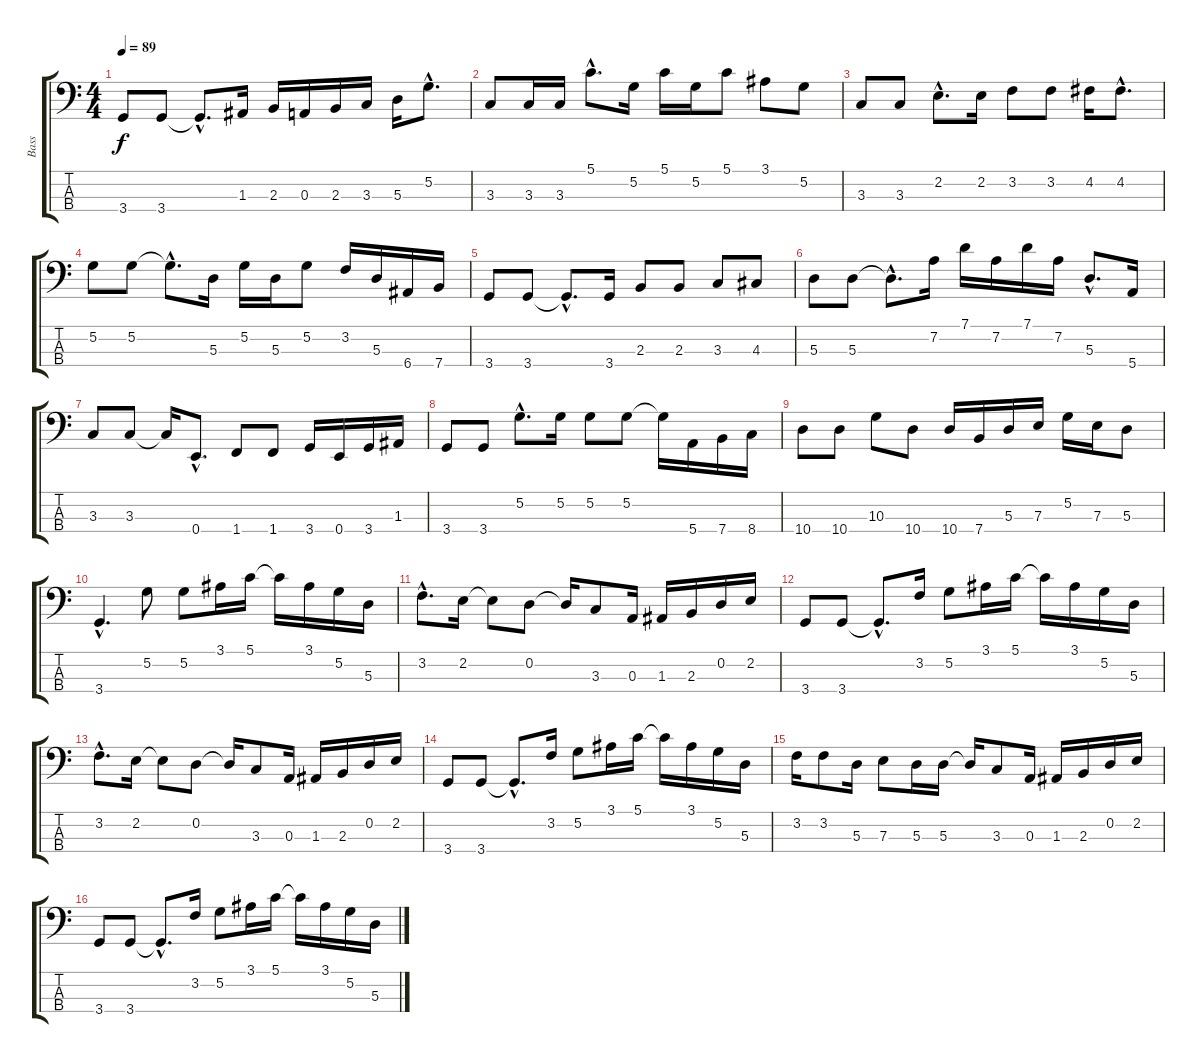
\track ("Bass" "Bass") {instrument electricbassfinger}
\staff {score tabs}
\tuning (G2 D2 A1 E1) {hide}
\ts (4 4)
\tempo 89
\clef f4
\ks c
3.4.8{dy f} 3.4.8 3.4{hac t}.8{d} 1.3.16 2.3.16 0.3.16 2.3.16 3.3.16 5.3.16 5.2{hac}.8{d} |
3.3.8 3.3.16 3.3.16 5.1{hac}.8{d} 5.2.16 5.1.16 5.2.16 5.1.8 3.1.8 5.2.8 |
3.3.8 3.3.8 2.2{hac}.8{d} 2.2.16 3.2.8 3.2.8 4.2.16 4.2{hac}.8{d} |
5.2.8 5.2.8 5.2{hac t}.8{d} 5.3.16 5.2.16 5.3.16 5.2.8 3.2.16 5.3.16 6.4.16 7.4.16 |
3.4.8 3.4.8 3.4{hac t}.8{d} 3.4.16 2.3.8 2.3.8 3.3.8 4.3.8 |
5.3.8 5.3.8 5.3{hac t}.8{d} 7.2.16 7.1.16 7.2.16 7.1.16 7.2.16 5.3{hac}.8{d} 5.4.16 |
3.3.8 3.3.8 3.3{t}.16 0.4{hac}.8{d} 1.4.8 1.4.8 3.4.16 0.4.16 3.4.16 1.3.16 |
3.4.8 3.4.8 5.2{hac}.8{d} 5.2.16 5.2.8 5.2.8 5.2{t}.16 5.4.16 7.4.16 8.4.16 |
10.4.8 10.4.8 10.3.8 10.4.8 10.4.16 7.4.16 5.3.16 7.3.16 5.2.16 7.3.16 5.3.8 |
3.4{hac}.4{d} 5.2.8 5.2.8 3.1.16 5.1.16 5.1{t}.16 3.1.16 5.2.16 5.3.16 |
3.2{hac}.8{d} 2.2.16 2.2{t}.8 0.2.8 0.2{t}.16 3.3.8 0.3.16 1.3.16 2.3.16 0.2.16 2.2.16 |
3.4.8 3.4.8 3.4{hac t}.8{d} 3.2.16 5.2.8 3.1.16 5.1.16 5.1{t}.16 3.1.16 5.2.16 5.3.16 |
3.2{hac}.8{d} 2.2.16 2.2{t}.8 0.2.8 0.2{t}.16 3.3.8 0.3.16 1.3.16 2.3.16 0.2.16 2.2.16 |
3.4.8 3.4.8 3.4{hac t}.8{d} 3.2.16 5.2.8 3.1.16 5.1.16 5.1{t}.16 3.1.16 5.2.16 5.3.16 |
3.2.16 3.2.8 5.3.16 7.3.8 5.3.16 5.3.16 5.3{t}.16 3.3.8 0.3.16 1.3.16 2.3.16 0.2.16 2.2.16 |
3.4.8 3.4.8 3.4{hac t}.8{d} 3.2.16 5.2.8 3.1.16 5.1.16 5.1{t}.16 3.1.16 5.2.16 5.3.16
